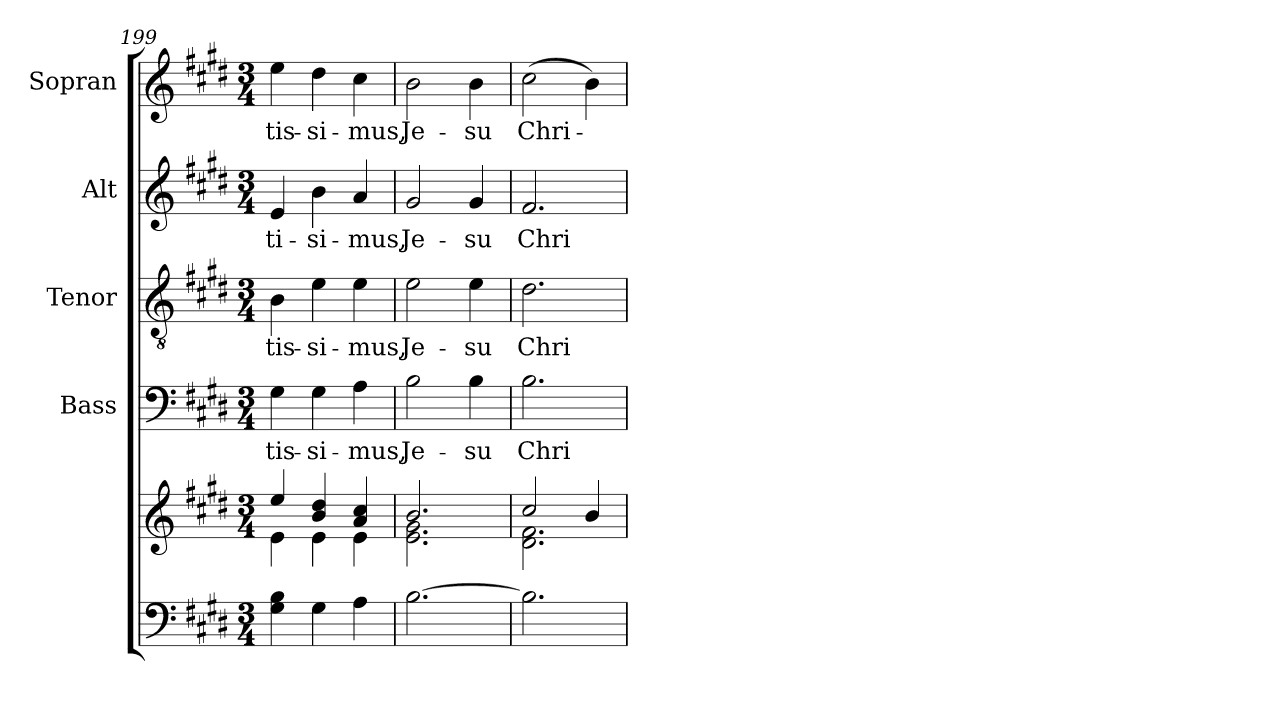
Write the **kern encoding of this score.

**kern	**kern	**kern	**text	**kern	**text	**kern	**text	**kern	**text
*part5	*part5	*part4	*part4	*part3	*part3	*part2	*part2	*part1	*part1
*staff6	*staff5	*staff4	*staff4	*staff3	*staff3	*staff2	*staff2	*staff1	*staff1
*	*	*I"Bass	*	*I"Tenor	*	*I"Alt	*	*I"Sopran	*
*	*	*I'B.	*	*I'T.	*	*I'A.	*	*I'S.	*
*clefF4	*clefG2	*clefF4	*	*clefGv2	*	*clefG2	*	*clefG2	*
*k[f#c#g#d#]	*k[f#c#g#d#]	*k[f#c#g#d#]	*	*k[f#c#g#d#]	*	*k[f#c#g#d#]	*	*k[f#c#g#d#]	*
*E:	*E:	*E:	*	*E:	*	*E:	*	*E:	*
*M3/4	*M3/4	*M3/4	*	*M3/4	*	*M3/4	*	*M3/4	*
=199	=199	=199	=199	=199	=199	=199	=199	=199	=199
*	*^	*	*	*	*	*	*	*	*
!	!	!	!	!LO:LY:b	!	!LO:LY:b	!	!LO:LY:b	!	!LO:LY:b
4G#\ 4B\	4ee/	4e\	4G#\	-tis-	4B\	-tis-	4e/	-ti-	4ee\	-tis-
!	!	!	!	!LO:LY:b	!	!LO:LY:b	!	!LO:LY:b	!	!LO:LY:b
4G#\	4b/ 4dd#/	4e\	4G#\	-si-	4e\	-si-	4b\	-si-	4dd#\	-si-
!	!	!	!	!LO:LY:b	!	!LO:LY:b	!	!LO:LY:b	!	!LO:LY:b
4A\	4a/ 4cc#/	4e\	4A\	-mus,	4e\	-mus,	4a/	-mus,	4cc#\	-mus,
=200	=200	=200	=200	=200	=200	=200	=200	=200	=200	=200
!	!	!	!	!LO:LY:b	!	!LO:LY:b	!	!LO:LY:b	!	!LO:LY:b
[2.B\	2.b/	2.e\ 2.g#\	2B\	Je-	2e\	Je-	2g#/	Je-	2b\	Je-
!	!	!	!	!LO:LY:b	!	!LO:LY:b	!	!LO:LY:b	!	!LO:LY:b
.	.	.	4B\	-su	4e\	-su	4g#/	-su	4b\	-su
!!LO:PB:g=z
=201	=201	=201	=201	=201	=201	=201	=201	=201	=201	=201
!	!	!	!	!LO:LY:b	!	!LO:LY:b	!	!LO:LY:b	!	!LO:LY:b
2.B\]	2cc#/	2.d#\ 2.f#\	2.B\	Chri-	2.d#\	Chri-	2.f#/	Chri-	(>2cc#\	Chri-
.	4b/	.	.	.	.	.	.	.	4b\)	.
*	*v	*v	*	*	*	*	*	*	*	*
=	=	=	=	=	=	=	=	=	=
*-	*-	*-	*-	*-	*-	*-	*-	*-	*-
